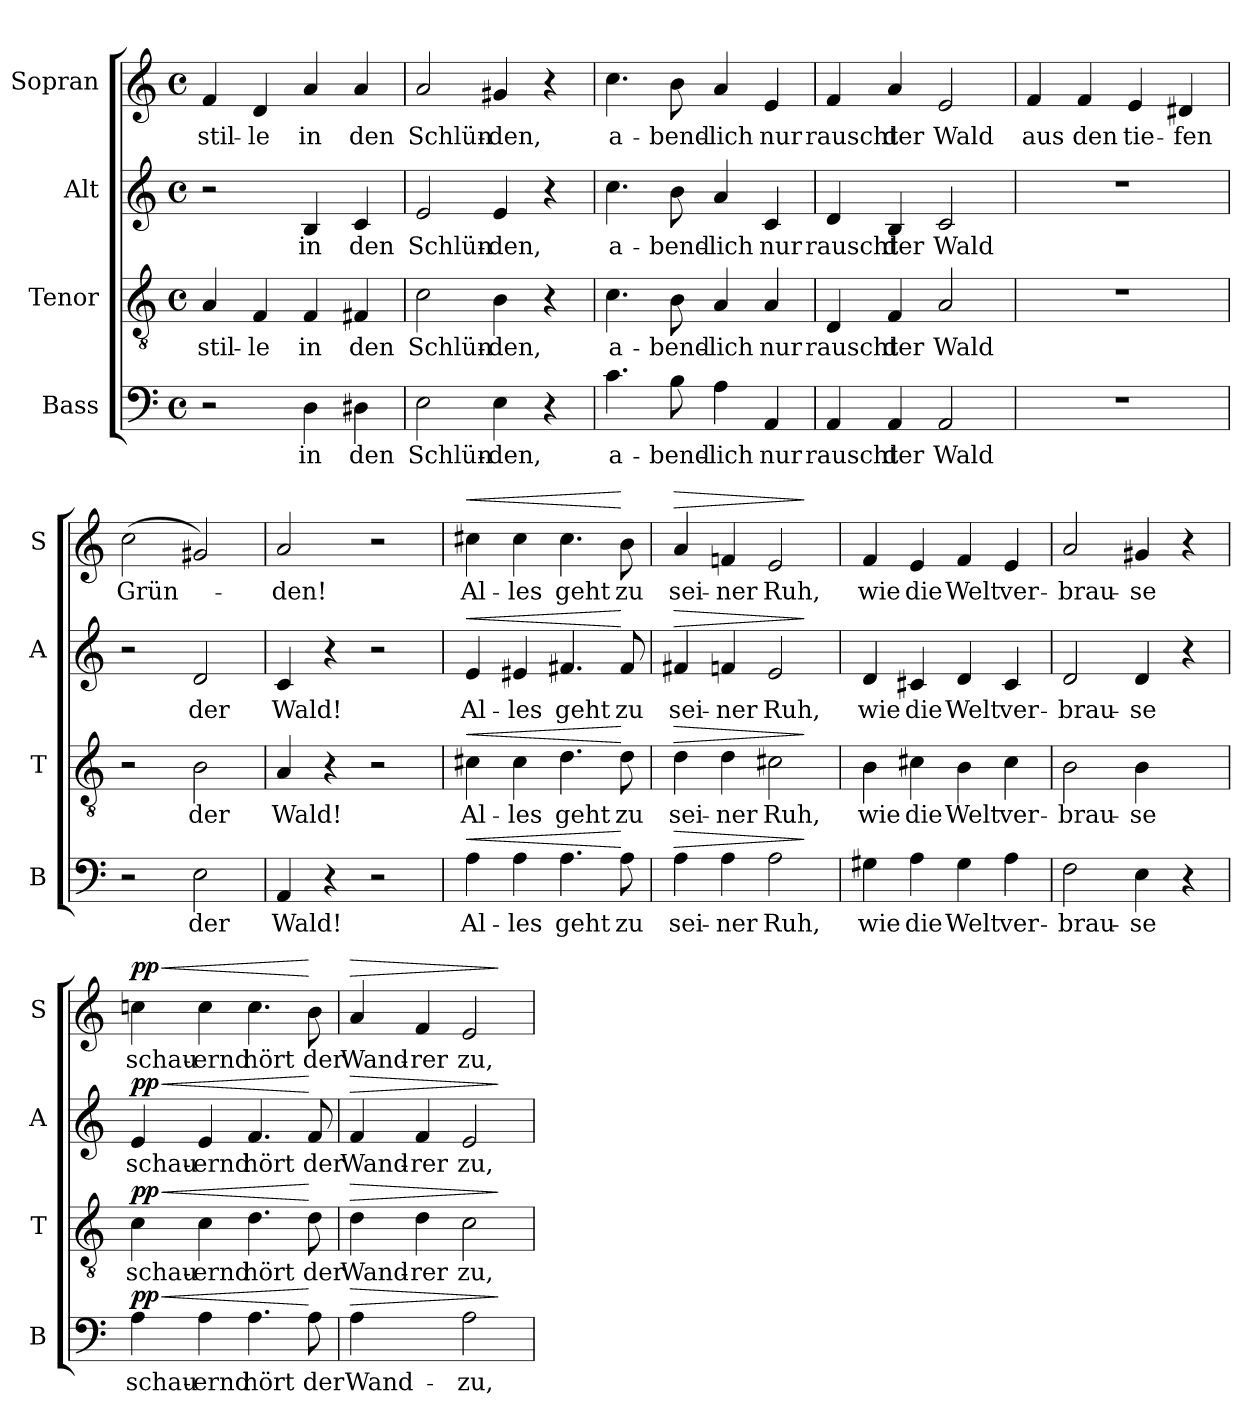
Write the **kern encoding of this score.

**kern	**text	**dynam	**kern	**text	**dynam	**kern	**text	**dynam	**kern	**text	**dynam
*part4	*part4	*part4	*part3	*part3	*part3	*part2	*part2	*part2	*part1	*part1	*part1
*staff4	*staff4	*staff4	*staff3	*staff3	*staff3	*staff2	*staff2	*staff2	*staff1	*staff1	*staff1
*I"Bass	*	*	*I"Tenor	*	*	*I"Alt	*	*	*I"Sopran	*	*
*I'B	*	*	*I'T	*	*	*I'A	*	*	*I'S	*	*
*clefF4	*	*	*clefGv2	*	*	*clefG2	*	*	*clefG2	*	*
*k[]	*	*	*k[]	*	*	*k[]	*	*	*k[]	*	*
*C:	*	*	*C:	*	*	*C:	*	*	*C:	*	*
*M4/4	*	*	*M4/4	*	*	*M4/4	*	*	*M4/4	*	*
*met(c)	*	*	*met(c)	*	*	*met(c)	*	*	*met(c)	*	*
=	=	=	=	=	=	=	=	=	=	=	=
2r	.	.	4A	stil-	.	2r	.	.	4f	stil-	.
.	.	.	4F	-le	.	.	.	.	4d	-le	.
4D	in	.	4F	in	.	4B	in	.	4a	in	.
4D#X	den	.	4F#X	den	.	4c	den	.	4a	den	.
=	=	=	=	=	=	=	=	=	=	=	=
2E	Schlün-	.	2c	Schlün-	.	2e	Schlün-	.	2a	Schlün-	.
4E	-den,	.	4B	-den,	.	4e	-den,	.	4g#X	-den,	.
4r	.	.	4r	.	.	4r	.	.	4r	.	.
=	=	=	=	=	=	=	=	=	=	=	=
4.c	a-	.	4.c	a-	.	4.cc	a-	.	4.cc	a-	.
8B	-bend-	.	8B	-bend-	.	8b	-bend-	.	8b	-bend-	.
4A	-lich	.	4A	-lich	.	4a	-lich	.	4a	-lich	.
4AA	nur	.	4A	nur	.	4c	nur	.	4e	nur	.
=	=	=	=	=	=	=	=	=	=	=	=
4AA	rauscht	.	4D	rauscht	.	4d	rauscht	.	4f	rauscht	.
4AA	der	.	4F	der	.	4B	der	.	4a	der	.
2AA	Wald	.	2A	Wald	.	2c	Wald	.	2e	Wald	.
=	=	=	=	=	=	=	=	=	=	=	=
1r	.	.	1r	.	.	1r	.	.	4f	aus	.
.	.	.	.	.	.	.	.	.	4f	den	.
.	.	.	.	.	.	.	.	.	4e	tie-	.
.	.	.	.	.	.	.	.	.	4d#X	-fen	.
=	=	=	=	=	=	=	=	=	=	=	=
2r	.	.	2r	.	.	2r	.	.	(2cc	Grün-	.
2E	der	.	2B	der	.	2d	der	.	2g#X)	.	.
=	=	=	=	=	=	=	=	=	=	=	=
4AA	Wald!	.	4A	Wald!	.	4c	Wald!	.	2a	-den!	.
4r	.	.	4r	.	.	4r	.	.	.	.	.
2r	.	.	2r	.	.	2r	.	.	2r	.	.
=	=	=	=	=	=	=	=	=	=	=	=
!	!	!LO:HP:a	!	!	!LO:HP:a	!	!	!LO:HP:a	!	!	!LO:HP:a
4A	Al-	<	4c#X	Al-	<	4e	Al-	<	4cc#X	Al-	<
4A	-les	.	4c#	-les	.	4e#X	-les	.	4cc#	-les	.
4.A	geht	.	4.d	geht	.	4.f#X	geht	.	4.cc#	geht	.
8A	zu	[	8d	zu	[	8f#	zu	[	8b	zu	[
=	=	=	=	=	=	=	=	=	=	=	=
!	!	!LO:HP:a	!	!	!LO:HP:a	!	!	!LO:HP:a	!	!	!LO:HP:a
4A	sei-	>	4d	sei-	>	4f#X	sei-	>	4a	sei-	>
4A	-ner	.	4d	-ner	.	4fn	-ner	.	4fn	-ner	.
2A	Ruh,	.	2c#X	Ruh,	.	2e	Ruh,	.	2e	Ruh,	.
.	.	]	.	.	]	.	.	]	.	.	]
=	=	=	=	=	=	=	=	=	=	=	=
4G#X	wie	.	4B	wie	.	4d	wie	.	4f	wie	.
4A	die	.	4c#X	die	.	4c#X	die	.	4e	die	.
4G#	Welt	.	4B	Welt	.	4d	Welt	.	4f	Welt	.
4A	ver-	.	4c#	ver-	.	4c#	ver-	.	4e	ver-	.
=	=	=	=	=	=	=	=	=	=	=	=
2F	-brau-	.	2B	-brau-	.	2d	-brau-	.	2a	-brau-	.
4E	-se	.	4B	-se	.	4d	-se	.	4g#X	-se	.
4r	.	.	4ryy	.	.	4r	.	.	4r	.	.
=	=	=	=	=	=	=	=	=	=	=	=
!	!	!LO:HP:a	!	!	!LO:HP:a	!	!	!LO:HP:a	!	!	!LO:HP:a
!	!	!LO:DY:n=1:a	!	!	!LO:DY:n=1:a	!	!	!LO:DY:n=1:a	!	!	!LO:DY:n=1:a
4A	schau-	< pp	4c	schau-	< pp	4e	schau-	< pp	4ccn	schau-	< pp
4A	-ernd	.	4c	-ernd	.	4e	-ernd	.	4cc	-ernd	.
4.A	hört	.	4.d	hört	.	4.f	hört	.	4.cc	hört	.
8A	der	[	8d	der	[	8f	der	[	8b	der	[
=	=	=	=	=	=	=	=	=	=	=	=
!	!	!LO:HP:a	!	!	!LO:HP:a	!	!	!LO:HP:a	!	!	!LO:HP:a
4A	Wand-	>	4d	Wand-	>	4f	Wand-	>	4a	Wand-	>
4ryy	.	.	4d	-rer	.	4f	-rer	.	4f	-rer	.
2A	zu,	.	2c	zu,	.	2e	zu,	.	2e	zu,	.
.	.	]	.	.	]	.	.	]	.	.	]
=	=	=	=	=	=	=	=	=	=	=	=
*-	*-	*-	*-	*-	*-	*-	*-	*-	*-	*-	*-
